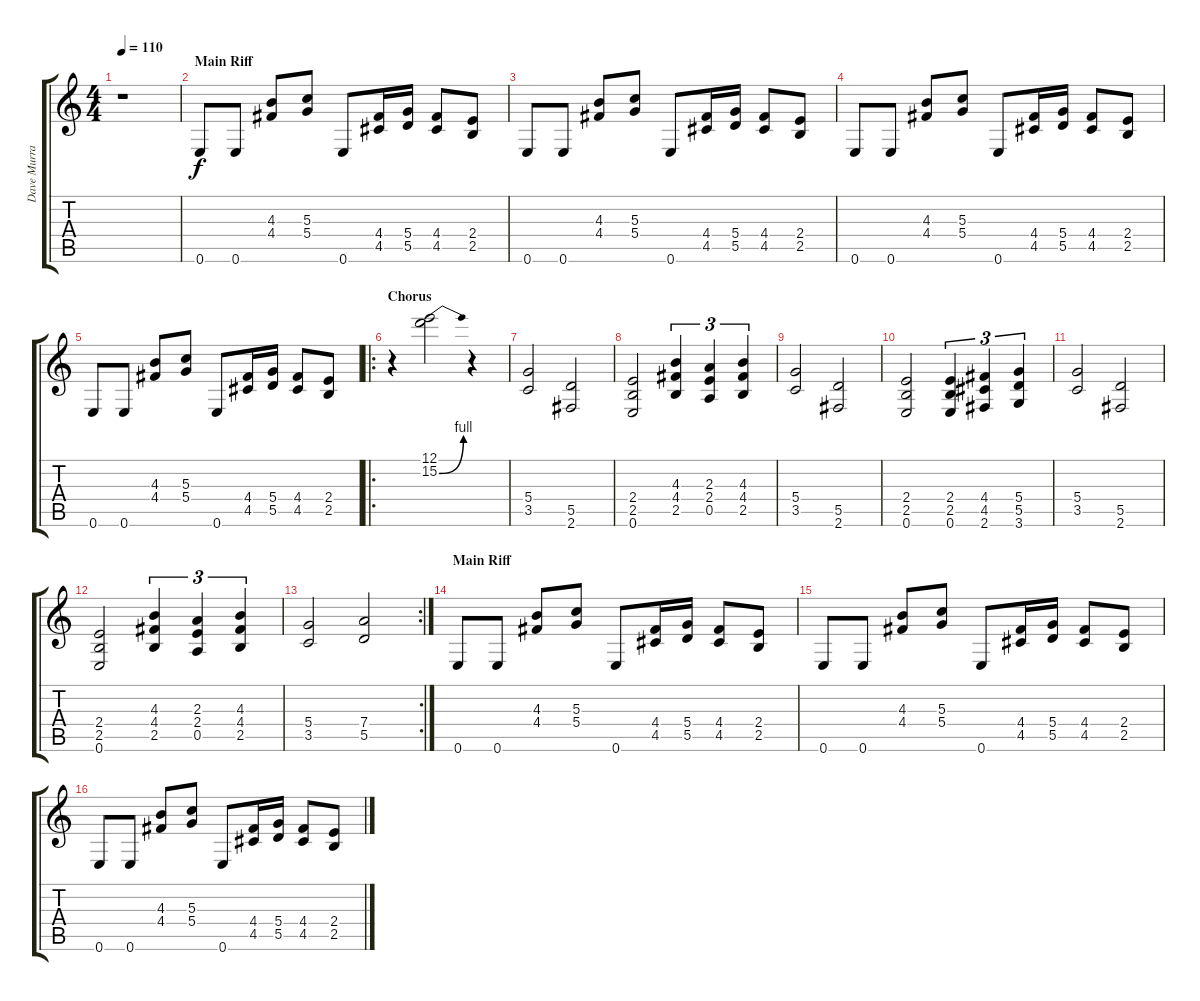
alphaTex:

\track ("Dave Murray : (Distortion)" "Dave Murra") {instrument distortionguitar}
\staff {score tabs}
\tuning (E4 B3 G3 D3 A2 E2) {hide}
\ts (4 4)
\tempo 110
\clef g2
\ks c
r.1{dy f} |
\section ("" "Main Riff")
0.6.8 0.6.8 (4.3 4.4).8 (5.3 5.4).8 0.6.8 (4.4 4.5).16 (5.4 5.5).16 (4.4 4.5).8 (2.4 2.5).8 |
0.6.8 0.6.8 (4.3 4.4).8 (5.3 5.4).8 0.6.8 (4.4 4.5).16 (5.4 5.5).16 (4.4 4.5).8 (2.4 2.5).8 |
0.6.8 0.6.8 (4.3 4.4).8 (5.3 5.4).8 0.6.8 (4.4 4.5).16 (5.4 5.5).16 (4.4 4.5).8 (2.4 2.5).8 |
0.6.8 0.6.8 (4.3 4.4).8 (5.3 5.4).8 0.6.8 (4.4 4.5).16 (5.4 5.5).16 (4.4 4.5).8 (2.4 2.5).8 |
\ro
\section ("" "Chorus")
r.4 (12.1 15.2{be (bend 0 0 60 4)}).2 r.4 |
(5.4 3.5).2 (5.5 2.6).2 |
(2.4 2.5 0.6).2 (4.3 4.4 2.5).4{tu (3 2)} (2.3 2.4 0.5).4{tu (3 2)} (4.3 4.4 2.5).4{tu (3 2)} |
(5.4 3.5).2 (5.5 2.6).2 |
(2.4 2.5 0.6).2 (2.4 2.5 0.6).4{tu (3 2)} (4.4 4.5 2.6).4{tu (3 2)} (5.4 5.5 3.6).4{tu (3 2)} |
(5.4 3.5).2 (5.5 2.6).2 |
(2.4 2.5 0.6).2 (4.3 4.4 2.5).4{tu (3 2)} (2.3 2.4 0.5).4{tu (3 2)} (4.3 4.4 2.5).4{tu (3 2)} |
\rc 2
(5.4 3.5).2 (7.4 5.5).2 |
\section ("" "Main Riff")
0.6.8 0.6.8 (4.3 4.4).8 (5.3 5.4).8 0.6.8 (4.4 4.5).16 (5.4 5.5).16 (4.4 4.5).8 (2.4 2.5).8 |
0.6.8 0.6.8 (4.3 4.4).8 (5.3 5.4).8 0.6.8 (4.4 4.5).16 (5.4 5.5).16 (4.4 4.5).8 (2.4 2.5).8 |
0.6.8 0.6.8 (4.3 4.4).8 (5.3 5.4).8 0.6.8 (4.4 4.5).16 (5.4 5.5).16 (4.4 4.5).8 (2.4 2.5).8
